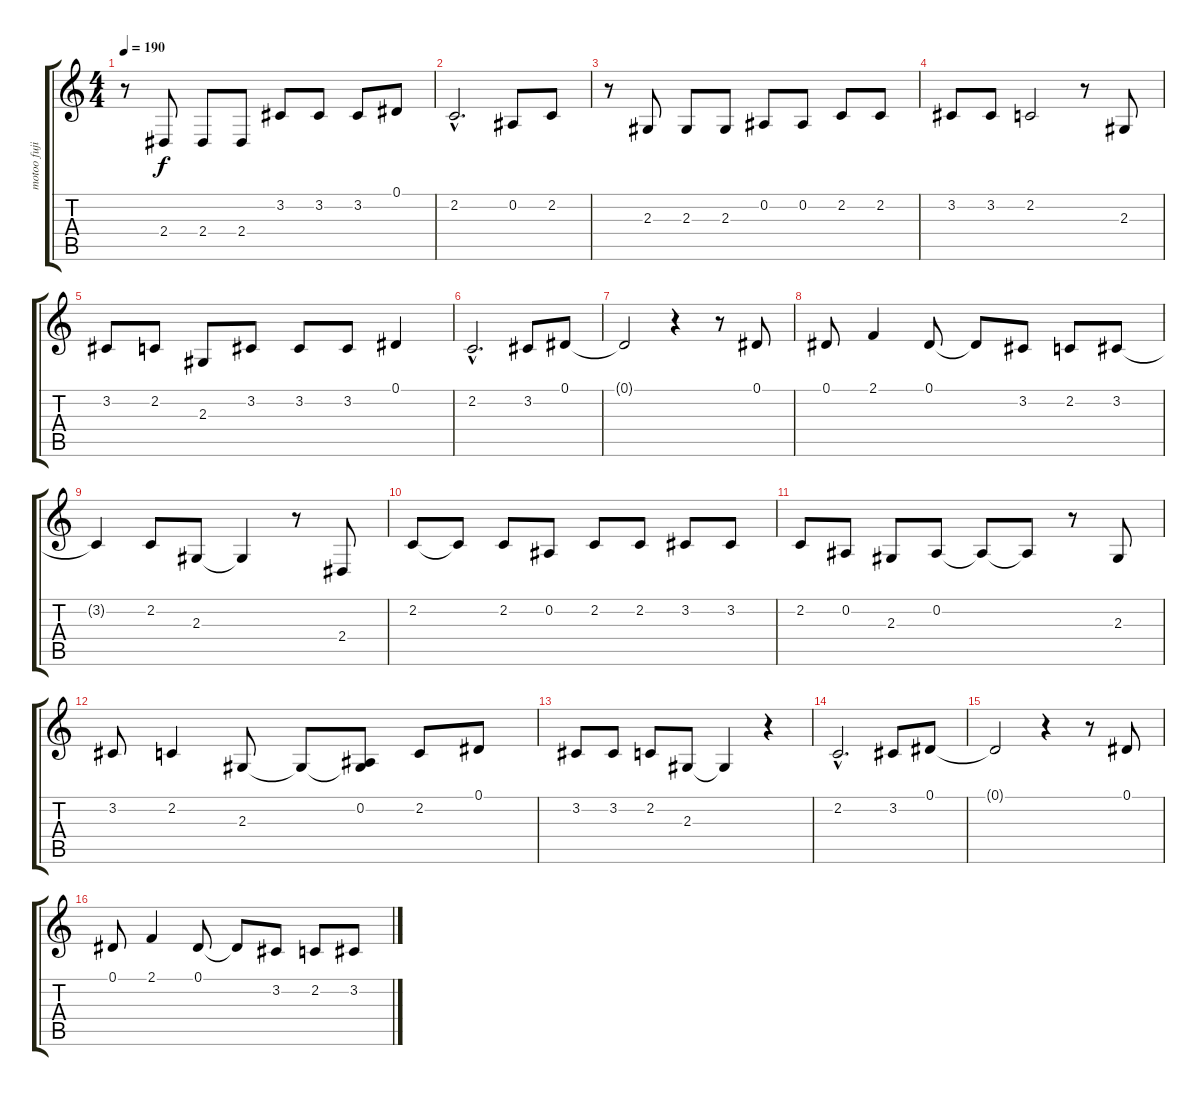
\track ("motoo fujiwara" "motoo fuji") {instrument sopranosax}
\staff {score tabs}
\tuning (Eb4 Bb3 Gb3 Db3 Ab2 Eb2) {hide}
\ts (4 4)
\tempo 190
\clef g2
\ks c
r.8{dy f} 2.4.8 2.4.8 2.4.8 3.2.8 3.2.8 3.2.8 0.1.8 |
2.2{hac}.2{d} 0.2.8 2.2.8 |
r.8 2.3.8 2.3.8 2.3.8 0.2.8 0.2.8 2.2.8 2.2.8 |
3.2.8 3.2.8 2.2.2 r.8 2.3.8 |
3.2.8 2.2.8 2.3.8 3.2.8 3.2.8 3.2.8 0.1.4 |
2.2{hac}.2{d} 3.2.8 0.1.8 |
0.1{t}.2 r.4 r.8 0.1.8 |
0.1.8 2.1.4 0.1.8 0.1{t}.8 3.2.8 2.2.8 3.2.8 |
3.2{t}.4 2.2.8 2.3.8 2.3{t}.4 r.8 2.4.8 |
2.2.8 2.2{t}.8 2.2.8 0.2.8 2.2.8 2.2.8 3.2.8 3.2.8 |
2.2.8 0.2.8 2.3.8 0.2.8 0.2{t}.8 0.2{t}.8 r.8 2.3.8 |
3.2.8 2.2.4 2.3.8 2.3{t}.8 (0.2 2.3{t}).8 2.2.8 0.1.8 |
3.2.8 3.2.8 2.2.8 2.3.8 2.3{t}.4 r.4 |
2.2{hac}.2{d} 3.2.8 0.1.8 |
0.1{t}.2 r.4 r.8 0.1.8 |
0.1.8 2.1.4 0.1.8 0.1{t}.8 3.2.8 2.2.8 3.2.8
